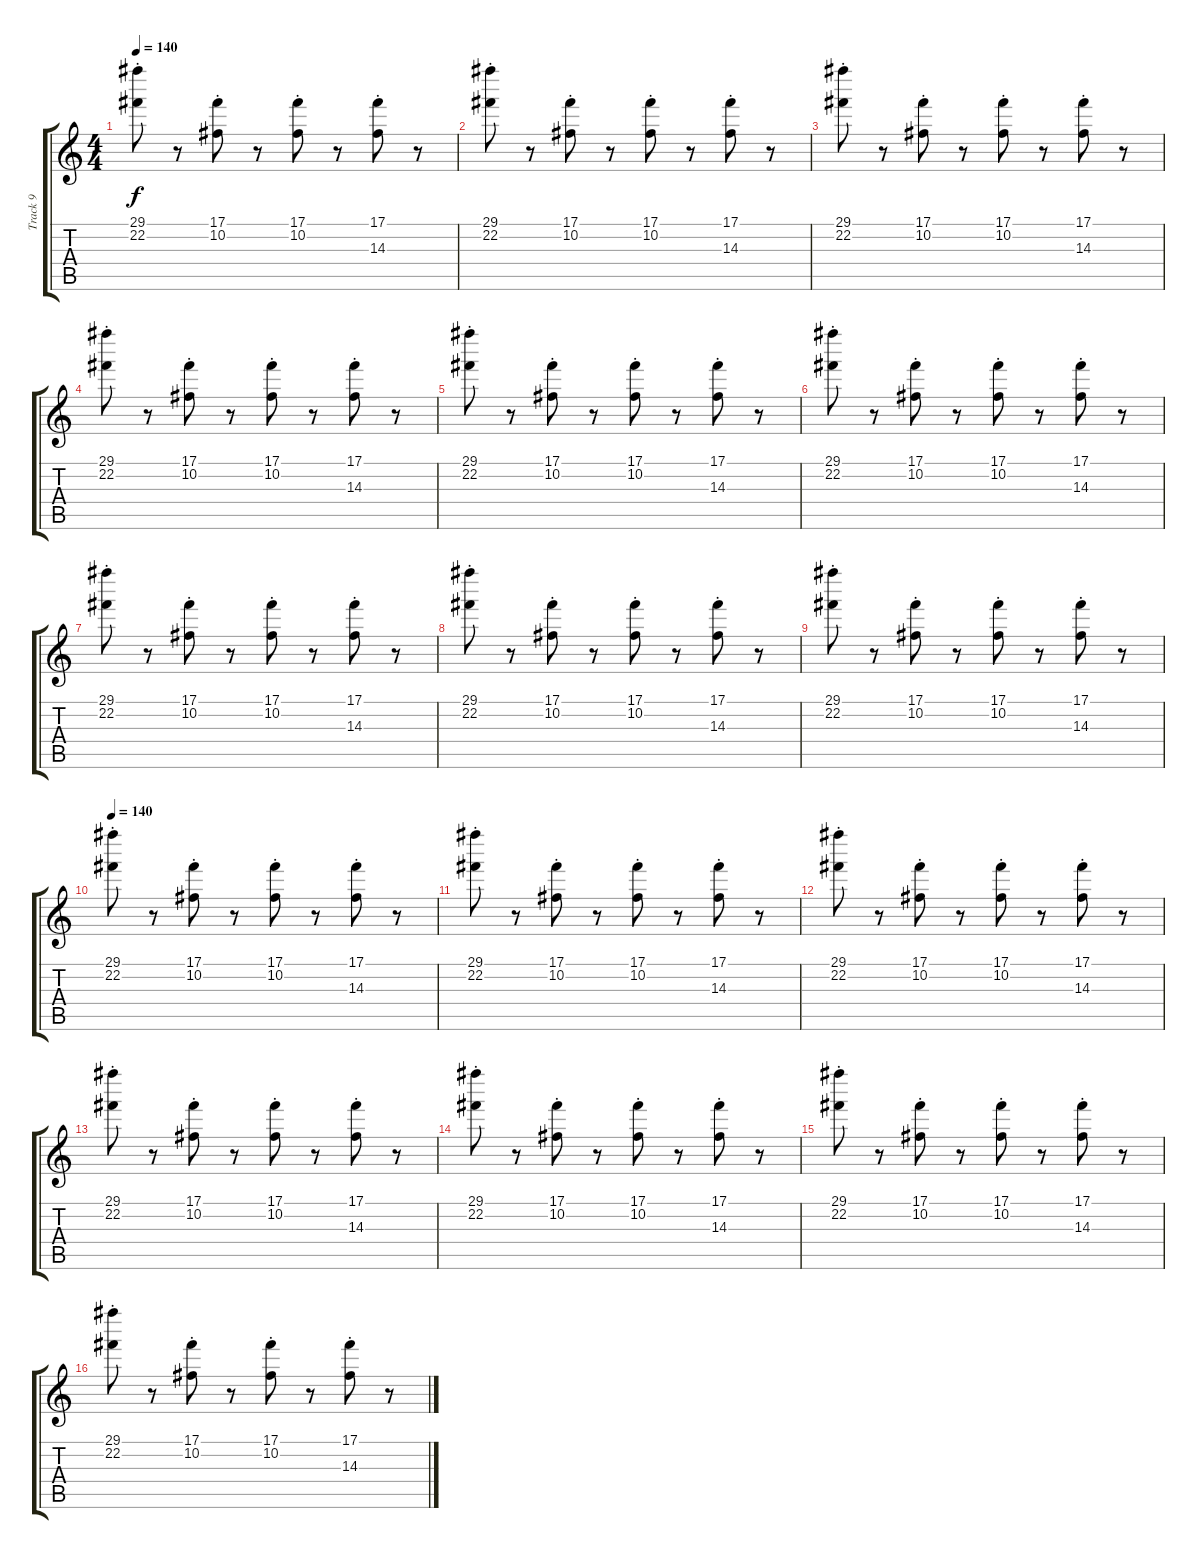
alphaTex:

\track ("Track 9" "Track 9") {mute instrument electricbassfinger}
\staff {score tabs}
\tuning (Db4 Ab3 E3 B2 Gb2 B1) {hide}
\ts (4 4)
\tempo 140
\clef g2
\ks c
(29.1{st} 22.2{st}).8{dy f} r.8 (17.1{st} 10.2{st}).8 r.8 (17.1{st} 10.2{st}).8 r.8 (17.1{st} 14.3{st}).8 r.8 |
(29.1{st} 22.2{st}).8 r.8 (17.1{st} 10.2{st}).8 r.8 (17.1{st} 10.2{st}).8 r.8 (17.1{st} 14.3{st}).8 r.8 |
(29.1{st} 22.2{st}).8 r.8 (17.1{st} 10.2{st}).8 r.8 (17.1{st} 10.2{st}).8 r.8 (17.1{st} 14.3{st}).8 r.8 |
(29.1{st} 22.2{st}).8 r.8 (17.1{st} 10.2{st}).8 r.8 (17.1{st} 10.2{st}).8 r.8 (17.1{st} 14.3{st}).8 r.8 |
(29.1{st} 22.2{st}).8 r.8 (17.1{st} 10.2{st}).8 r.8 (17.1{st} 10.2{st}).8 r.8 (17.1{st} 14.3{st}).8 r.8 |
(29.1{st} 22.2{st}).8 r.8 (17.1{st} 10.2{st}).8 r.8 (17.1{st} 10.2{st}).8 r.8 (17.1{st} 14.3{st}).8 r.8 |
(29.1{st} 22.2{st}).8 r.8 (17.1{st} 10.2{st}).8 r.8 (17.1{st} 10.2{st}).8 r.8 (17.1{st} 14.3{st}).8 r.8 |
(29.1{st} 22.2{st}).8 r.8 (17.1{st} 10.2{st}).8 r.8 (17.1{st} 10.2{st}).8 r.8 (17.1{st} 14.3{st}).8 r.8 |
(29.1{st} 22.2{st}).8 r.8 (17.1{st} 10.2{st}).8 r.8 (17.1{st} 10.2{st}).8 r.8 (17.1{st} 14.3{st}).8 r.8 |
\tempo 140
(29.1{st} 22.2{st}).8 r.8 (17.1{st} 10.2{st}).8 r.8 (17.1{st} 10.2{st}).8 r.8 (17.1{st} 14.3{st}).8 r.8 |
(29.1{st} 22.2{st}).8 r.8 (17.1{st} 10.2{st}).8 r.8 (17.1{st} 10.2{st}).8 r.8 (17.1{st} 14.3{st}).8 r.8 |
(29.1{st} 22.2{st}).8 r.8 (17.1{st} 10.2{st}).8 r.8 (17.1{st} 10.2{st}).8 r.8 (17.1{st} 14.3{st}).8 r.8 |
(29.1{st} 22.2{st}).8 r.8 (17.1{st} 10.2{st}).8 r.8 (17.1{st} 10.2{st}).8 r.8 (17.1{st} 14.3{st}).8 r.8 |
(29.1{st} 22.2{st}).8 r.8 (17.1{st} 10.2{st}).8 r.8 (17.1{st} 10.2{st}).8 r.8 (17.1{st} 14.3{st}).8 r.8 |
(29.1{st} 22.2{st}).8 r.8 (17.1{st} 10.2{st}).8 r.8 (17.1{st} 10.2{st}).8 r.8 (17.1{st} 14.3{st}).8 r.8 |
(29.1{st} 22.2{st}).8 r.8 (17.1{st} 10.2{st}).8 r.8 (17.1{st} 10.2{st}).8 r.8 (17.1{st} 14.3{st}).8 r.8
